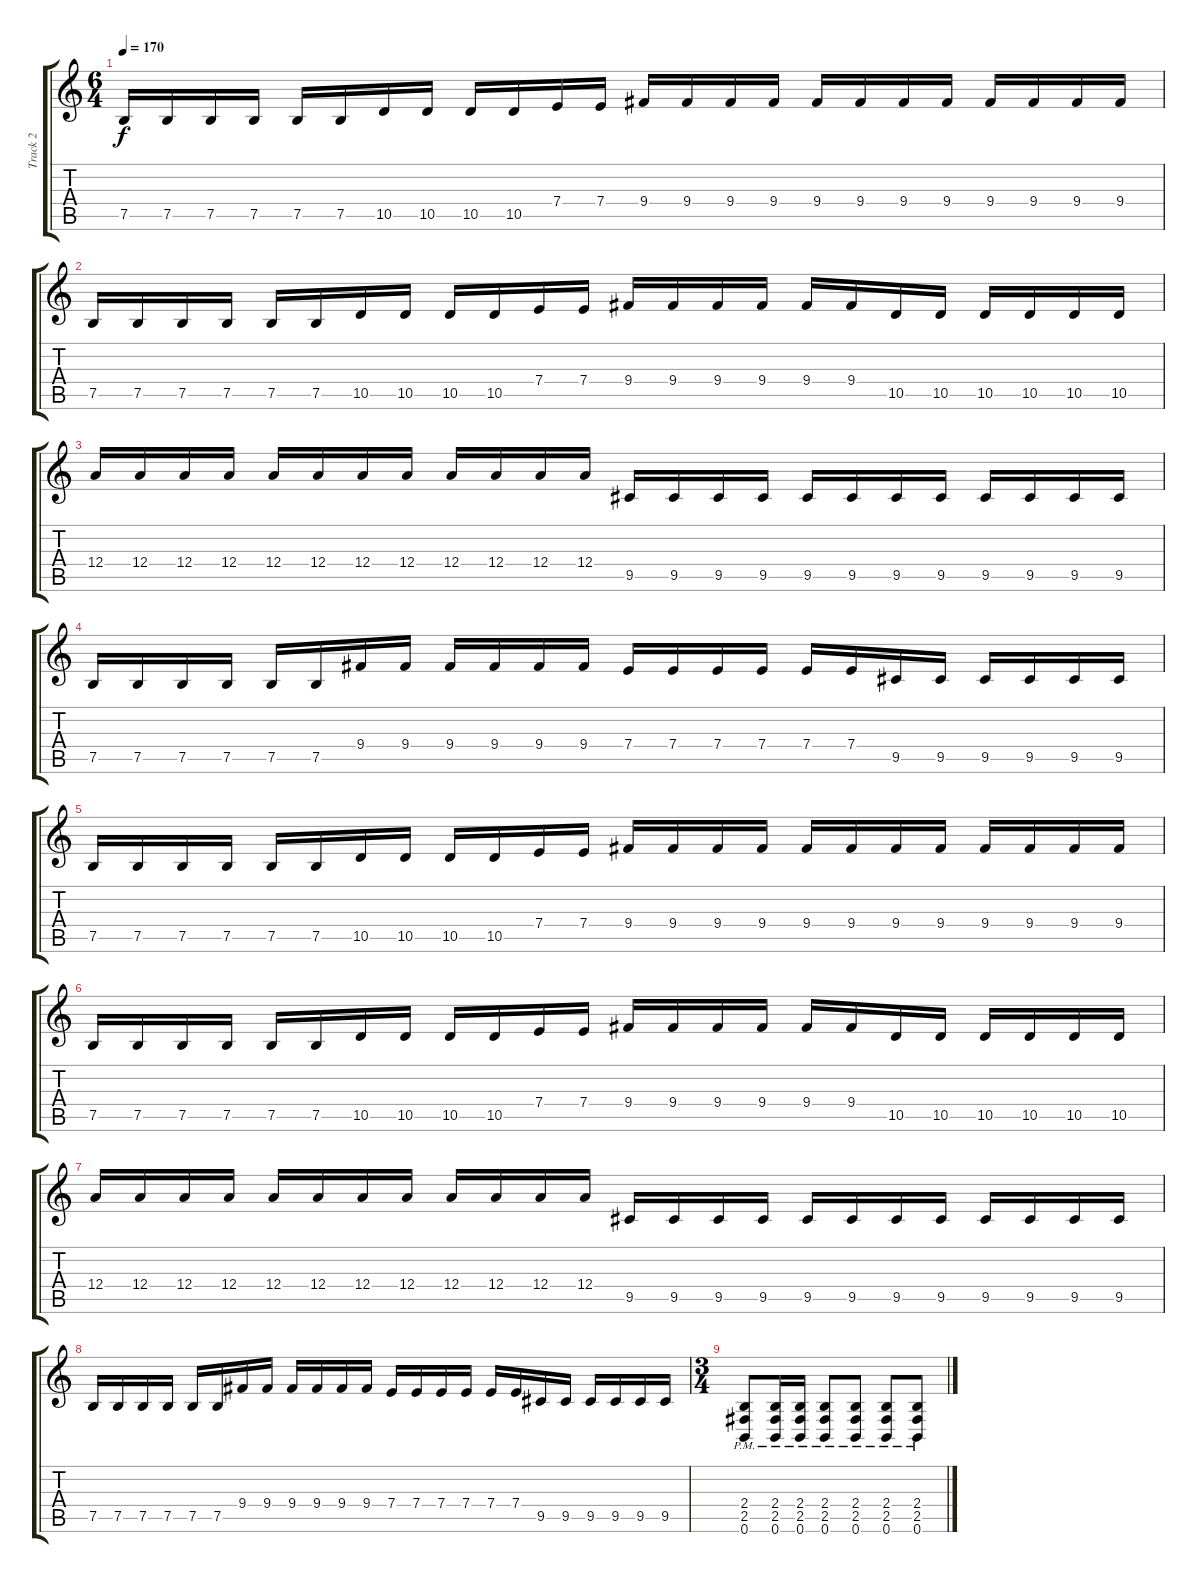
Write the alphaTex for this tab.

\track ("Track 2" "Track 2") {instrument distortionguitar}
\staff {score tabs}
\tuning (B3 Gb3 D3 A2 E2 B1) {hide}
\ts (6 4)
\tempo 170
\clef g2
\ks c
7.5.16{dy f} 7.5.16 7.5.16 7.5.16 7.5.16 7.5.16 10.5.16 10.5.16 10.5.16 10.5.16 7.4.16 7.4.16 9.4.16 9.4.16 9.4.16 9.4.16 9.4.16 9.4.16 9.4.16 9.4.16 9.4.16 9.4.16 9.4.16 9.4.16 |
7.5.16 7.5.16 7.5.16 7.5.16 7.5.16 7.5.16 10.5.16 10.5.16 10.5.16 10.5.16 7.4.16 7.4.16 9.4.16 9.4.16 9.4.16 9.4.16 9.4.16 9.4.16 10.5.16 10.5.16 10.5.16 10.5.16 10.5.16 10.5.16 |
12.4.16 12.4.16 12.4.16 12.4.16 12.4.16 12.4.16 12.4.16 12.4.16 12.4.16 12.4.16 12.4.16 12.4.16 9.5.16 9.5.16 9.5.16 9.5.16 9.5.16 9.5.16 9.5.16 9.5.16 9.5.16 9.5.16 9.5.16 9.5.16 |
7.5.16 7.5.16 7.5.16 7.5.16 7.5.16 7.5.16 9.4.16 9.4.16 9.4.16 9.4.16 9.4.16 9.4.16 7.4.16 7.4.16 7.4.16 7.4.16 7.4.16 7.4.16 9.5.16 9.5.16 9.5.16 9.5.16 9.5.16 9.5.16 |
7.5.16 7.5.16 7.5.16 7.5.16 7.5.16 7.5.16 10.5.16 10.5.16 10.5.16 10.5.16 7.4.16 7.4.16 9.4.16 9.4.16 9.4.16 9.4.16 9.4.16 9.4.16 9.4.16 9.4.16 9.4.16 9.4.16 9.4.16 9.4.16 |
7.5.16 7.5.16 7.5.16 7.5.16 7.5.16 7.5.16 10.5.16 10.5.16 10.5.16 10.5.16 7.4.16 7.4.16 9.4.16 9.4.16 9.4.16 9.4.16 9.4.16 9.4.16 10.5.16 10.5.16 10.5.16 10.5.16 10.5.16 10.5.16 |
12.4.16 12.4.16 12.4.16 12.4.16 12.4.16 12.4.16 12.4.16 12.4.16 12.4.16 12.4.16 12.4.16 12.4.16 9.5.16 9.5.16 9.5.16 9.5.16 9.5.16 9.5.16 9.5.16 9.5.16 9.5.16 9.5.16 9.5.16 9.5.16 |
7.5.16 7.5.16 7.5.16 7.5.16 7.5.16 7.5.16 9.4.16 9.4.16 9.4.16 9.4.16 9.4.16 9.4.16 7.4.16 7.4.16 7.4.16 7.4.16 7.4.16 7.4.16 9.5.16 9.5.16 9.5.16 9.5.16 9.5.16 9.5.16 |
\ts (3 4)
(2.4{pm} 2.5{pm} 0.6{pm}).8 (2.4{pm} 2.5{pm} 0.6{pm}).16 (2.4{pm} 2.5{pm} 0.6{pm}).16 (2.4{pm} 2.5{pm} 0.6{pm}).8 (2.4{pm} 2.5{pm} 0.6{pm}).8 (2.4{pm} 2.5{pm} 0.6{pm}).8 (2.4{pm} 2.5{pm} 0.6{pm}).8
